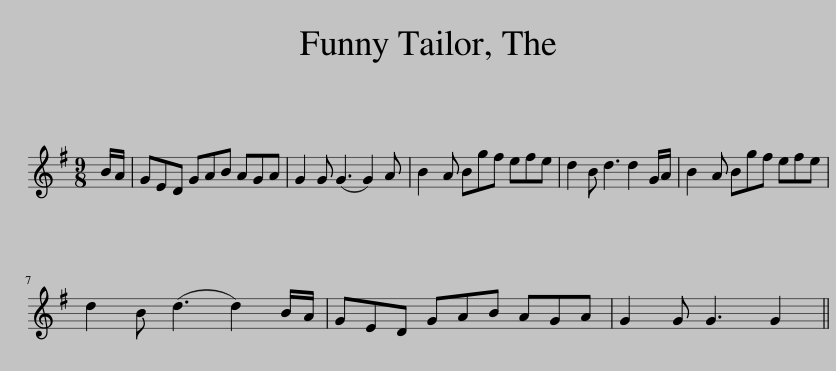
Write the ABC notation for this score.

X:1
L:1/8
M:9/8
I:linebreak $
K:G
V:1 treble
V:1
 B/A/ | GED GAB AGA | G2 G (G3 G2) A | B2 A Bgf efe | d2 B d3 d2 G/A/ | %5
 B2 A Bgf efe |$ d2 B (d3 d2) B/A/ | GED GAB AGA | G2 G G3 G2 || %9
